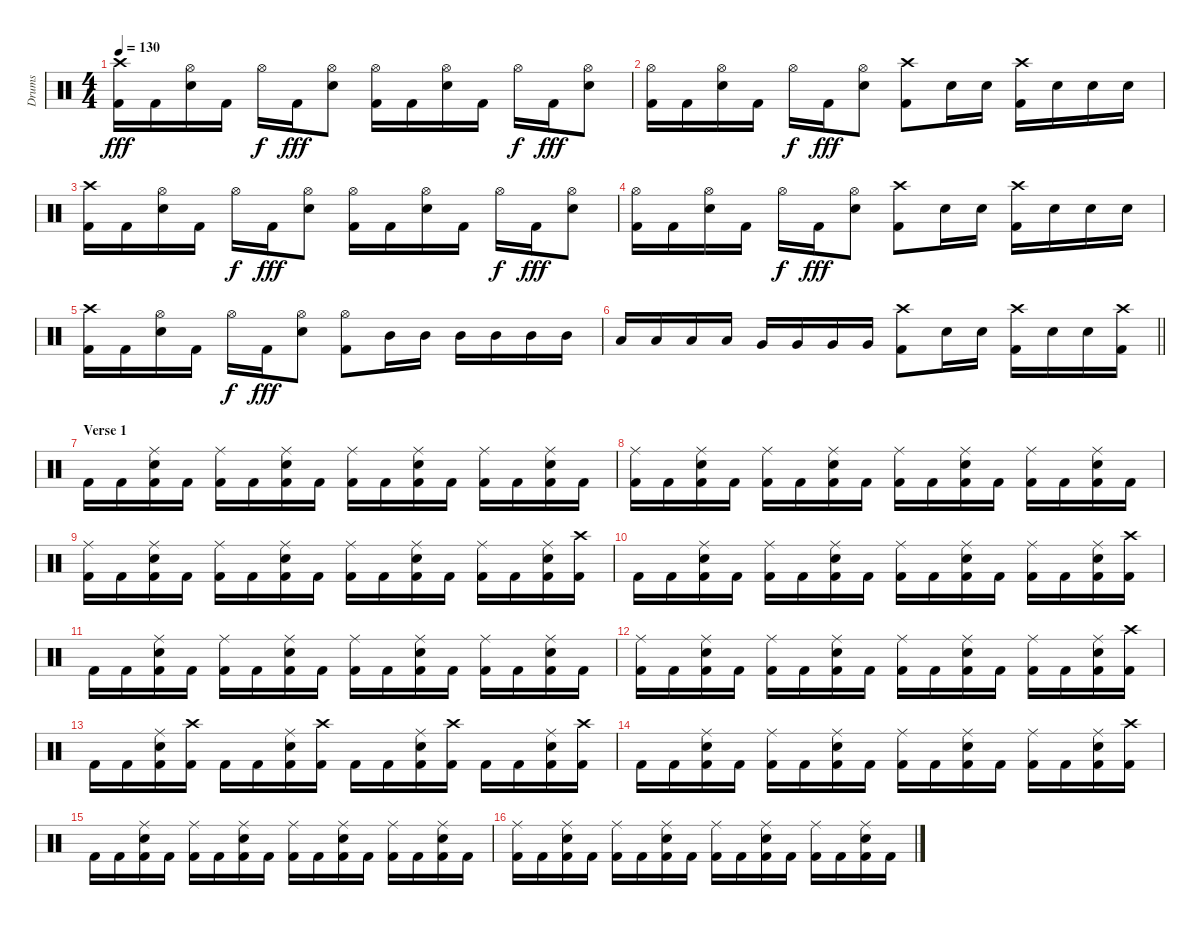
\track ("Drums" "Drums") {instrument percussion}
\staff {score}
\articulation defaults
\ts (4 4)
\tempo 130
\clef neutral
\ks c
("Crash high (hit)" "Kick (hit) 2").16{dy fff} "Kick (hit) 2".16 ("Hi-Hat (open)" "Snare (hit) 2").16 "Kick (hit) 2".16 "Hi-Hat (open)".16{dy f} "Kick (hit) 2".16{dy fff} ("Hi-Hat (open)" "Snare (hit) 2").8 ("Hi-Hat (open)" "Kick (hit) 2").16 "Kick (hit) 2".16 ("Hi-Hat (open)" "Snare (hit) 2").16 "Kick (hit) 2".16 "Hi-Hat (open)".16{dy f} "Kick (hit) 2".16{dy fff} ("Hi-Hat (open)" "Snare (hit) 2").8 |
("Hi-Hat (open)" "Kick (hit) 2").16 "Kick (hit) 2".16 ("Hi-Hat (open)" "Snare (hit) 2").16 "Kick (hit) 2".16 "Hi-Hat (open)".16{dy f} "Kick (hit) 2".16{dy fff} ("Hi-Hat (open)" "Snare (hit) 2").8 ("Crash high (hit)" "Kick (hit) 2").8 "Snare (hit) 2".16 "Snare (hit) 2".16 ("Crash high (hit)" "Kick (hit) 2").16 "Snare (hit) 2".16 "Snare (hit) 2".16 "Snare (hit) 2".16 |
("Crash high (hit)" "Kick (hit) 2").16 "Kick (hit) 2".16 ("Hi-Hat (open)" "Snare (hit) 2").16 "Kick (hit) 2".16 "Hi-Hat (open)".16{dy f} "Kick (hit) 2".16{dy fff} ("Hi-Hat (open)" "Snare (hit) 2").8 ("Hi-Hat (open)" "Kick (hit) 2").16 "Kick (hit) 2".16 ("Hi-Hat (open)" "Snare (hit) 2").16 "Kick (hit) 2".16 "Hi-Hat (open)".16{dy f} "Kick (hit) 2".16{dy fff} ("Hi-Hat (open)" "Snare (hit) 2").8 |
("Hi-Hat (open)" "Kick (hit) 2").16 "Kick (hit) 2".16 ("Hi-Hat (open)" "Snare (hit) 2").16 "Kick (hit) 2".16 "Hi-Hat (open)".16{dy f} "Kick (hit) 2".16{dy fff} ("Hi-Hat (open)" "Snare (hit) 2").8 ("Crash high (hit)" "Kick (hit) 2").8 "Snare (hit) 2".16 "Snare (hit) 2".16 ("Crash high (hit)" "Kick (hit) 2").16 "Snare (hit) 2".16 "Snare (hit) 2".16 "Snare (hit) 2".16 |
("Crash high (hit)" "Kick (hit) 2").16 "Kick (hit) 2".16 ("Hi-Hat (open)" "Snare (hit) 2").16 "Kick (hit) 2".16 "Hi-Hat (open)".16{dy f} "Kick (hit) 2".16{dy fff} ("Hi-Hat (open)" "Snare (hit) 2").8 ("Hi-Hat (open)" "Kick (hit) 2").8 "Mid Tom (hit)".16 "Mid Tom (hit)".16 "Mid Tom (hit)".16 "Mid Tom (hit)".16 "Mid Tom (hit)".16 "Mid Tom (hit)".16 |
\barLineRight lightlight "Low Tom (hit)".16 "Low Tom (hit)".16 "Low Tom (hit)".16 "Low Tom (hit)".16 "Very Low Tom (hit)".16 "Very Low Tom (hit)".16 "Very Low Tom (hit)".16 "Very Low Tom (hit)".16
("Crash high (hit)" "Kick (hit) 2").8 "Snare (hit) 2".16 "Snare (hit) 2".16 ("Crash high (hit)" "Kick (hit) 2").16 "Snare (hit) 2".16 "Snare (hit) 2".16 ("Crash high (hit)" "Kick (hit) 2").16 |
\section ("" "Verse 1")
"Kick (hit) 2".16 "Kick (hit) 2".16 ("Ride (middle)" "Snare (hit) 2" "Kick (hit) 2").16 "Kick (hit) 2".16 ("Ride (middle)" "Kick (hit) 2").16 "Kick (hit) 2".16 ("Ride (middle)" "Snare (hit) 2" "Kick (hit) 2").16 "Kick (hit) 2".16 ("Ride (middle)" "Kick (hit) 2").16 "Kick (hit) 2".16 ("Ride (middle)" "Snare (hit) 2" "Kick (hit) 2").16 "Kick (hit) 2".16 ("Ride (middle)" "Kick (hit) 2").16 "Kick (hit) 2".16 ("Ride (middle)" "Snare (hit) 2" "Kick (hit) 2").16 "Kick (hit) 2".16 |
("Ride (middle)" "Kick (hit) 2").16 "Kick (hit) 2".16 ("Ride (middle)" "Snare (hit) 2" "Kick (hit) 2").16 "Kick (hit) 2".16 ("Ride (middle)" "Kick (hit) 2").16 "Kick (hit) 2".16 ("Ride (middle)" "Snare (hit) 2" "Kick (hit) 2").16 "Kick (hit) 2".16 ("Ride (middle)" "Kick (hit) 2").16 "Kick (hit) 2".16 ("Ride (middle)" "Snare (hit) 2" "Kick (hit) 2").16 "Kick (hit) 2".16 ("Ride (middle)" "Kick (hit) 2").16 "Kick (hit) 2".16 ("Ride (middle)" "Snare (hit) 2" "Kick (hit) 2").16 "Kick (hit) 2".16 |
("Ride (middle)" "Kick (hit) 2").16 "Kick (hit) 2".16 ("Ride (middle)" "Snare (hit) 2" "Kick (hit) 2").16 "Kick (hit) 2".16 ("Ride (middle)" "Kick (hit) 2").16 "Kick (hit) 2".16 ("Ride (middle)" "Snare (hit) 2" "Kick (hit) 2").16 "Kick (hit) 2".16 ("Ride (middle)" "Kick (hit) 2").16 "Kick (hit) 2".16 ("Ride (middle)" "Snare (hit) 2" "Kick (hit) 2").16 "Kick (hit) 2".16 ("Ride (middle)" "Kick (hit) 2").16 "Kick (hit) 2".16 ("Ride (middle)" "Snare (hit) 2" "Kick (hit) 2").16 ("Crash high (hit)" "Kick (hit) 2").16 |
"Kick (hit) 2".16 "Kick (hit) 2".16 ("Ride (middle)" "Snare (hit) 2" "Kick (hit) 2").16 "Kick (hit) 2".16 ("Ride (middle)" "Kick (hit) 2").16 "Kick (hit) 2".16 ("Ride (middle)" "Snare (hit) 2" "Kick (hit) 2").16 "Kick (hit) 2".16 ("Ride (middle)" "Kick (hit) 2").16 "Kick (hit) 2".16 ("Ride (middle)" "Snare (hit) 2" "Kick (hit) 2").16 "Kick (hit) 2".16 ("Ride (middle)" "Kick (hit) 2").16 "Kick (hit) 2".16 ("Ride (middle)" "Snare (hit) 2" "Kick (hit) 2").16 ("Crash high (hit)" "Kick (hit) 2").16 |
"Kick (hit) 2".16 "Kick (hit) 2".16 ("Ride (middle)" "Snare (hit) 2" "Kick (hit) 2").16 "Kick (hit) 2".16 ("Ride (middle)" "Kick (hit) 2").16 "Kick (hit) 2".16 ("Ride (middle)" "Snare (hit) 2" "Kick (hit) 2").16 "Kick (hit) 2".16 ("Ride (middle)" "Kick (hit) 2").16 "Kick (hit) 2".16 ("Ride (middle)" "Snare (hit) 2" "Kick (hit) 2").16 "Kick (hit) 2".16 ("Ride (middle)" "Kick (hit) 2").16 "Kick (hit) 2".16 ("Ride (middle)" "Snare (hit) 2" "Kick (hit) 2").16 "Kick (hit) 2".16 |
("Ride (middle)" "Kick (hit) 2").16 "Kick (hit) 2".16 ("Ride (middle)" "Snare (hit) 2" "Kick (hit) 2").16 "Kick (hit) 2".16 ("Ride (middle)" "Kick (hit) 2").16 "Kick (hit) 2".16 ("Ride (middle)" "Snare (hit) 2" "Kick (hit) 2").16 "Kick (hit) 2".16 ("Ride (middle)" "Kick (hit) 2").16 "Kick (hit) 2".16 ("Ride (middle)" "Snare (hit) 2" "Kick (hit) 2").16 "Kick (hit) 2".16 ("Ride (middle)" "Kick (hit) 2").16 "Kick (hit) 2".16 ("Ride (middle)" "Snare (hit) 2" "Kick (hit) 2").16 ("Crash high (hit)" "Kick (hit) 2").16 |
"Kick (hit) 2".16 "Kick (hit) 2".16 ("Ride (middle)" "Snare (hit) 2" "Kick (hit) 2").16 ("Crash high (hit)" "Kick (hit) 2").16 "Kick (hit) 2".16 "Kick (hit) 2".16 ("Ride (middle)" "Snare (hit) 2" "Kick (hit) 2").16 ("Crash high (hit)" "Kick (hit) 2").16 "Kick (hit) 2".16 "Kick (hit) 2".16 ("Ride (middle)" "Snare (hit) 2" "Kick (hit) 2").16 ("Crash high (hit)" "Kick (hit) 2").16 "Kick (hit) 2".16 "Kick (hit) 2".16 ("Ride (middle)" "Snare (hit) 2" "Kick (hit) 2").16 ("Crash high (hit)" "Kick (hit) 2").16 |
"Kick (hit) 2".16 "Kick (hit) 2".16 ("Ride (middle)" "Snare (hit) 2" "Kick (hit) 2").16 "Kick (hit) 2".16 ("Ride (middle)" "Kick (hit) 2").16 "Kick (hit) 2".16 ("Ride (middle)" "Snare (hit) 2" "Kick (hit) 2").16 "Kick (hit) 2".16 ("Ride (middle)" "Kick (hit) 2").16 "Kick (hit) 2".16 ("Ride (middle)" "Snare (hit) 2" "Kick (hit) 2").16 "Kick (hit) 2".16 ("Ride (middle)" "Kick (hit) 2").16 "Kick (hit) 2".16 ("Ride (middle)" "Snare (hit) 2" "Kick (hit) 2").16 ("Crash high (hit)" "Kick (hit) 2").16 |
"Kick (hit) 2".16 "Kick (hit) 2".16 ("Ride (middle)" "Snare (hit) 2" "Kick (hit) 2").16 "Kick (hit) 2".16 ("Ride (middle)" "Kick (hit) 2").16 "Kick (hit) 2".16 ("Ride (middle)" "Snare (hit) 2" "Kick (hit) 2").16 "Kick (hit) 2".16 ("Ride (middle)" "Kick (hit) 2").16 "Kick (hit) 2".16 ("Ride (middle)" "Snare (hit) 2" "Kick (hit) 2").16 "Kick (hit) 2".16 ("Ride (middle)" "Kick (hit) 2").16 "Kick (hit) 2".16 ("Ride (middle)" "Snare (hit) 2" "Kick (hit) 2").16 "Kick (hit) 2".16 |
("Ride (middle)" "Kick (hit) 2").16 "Kick (hit) 2".16 ("Ride (middle)" "Snare (hit) 2" "Kick (hit) 2").16 "Kick (hit) 2".16 ("Ride (middle)" "Kick (hit) 2").16 "Kick (hit) 2".16 ("Ride (middle)" "Snare (hit) 2" "Kick (hit) 2").16 "Kick (hit) 2".16 ("Ride (middle)" "Kick (hit) 2").16 "Kick (hit) 2".16 ("Ride (middle)" "Snare (hit) 2" "Kick (hit) 2").16 "Kick (hit) 2".16 ("Ride (middle)" "Kick (hit) 2").16 "Kick (hit) 2".16 ("Ride (middle)" "Snare (hit) 2" "Kick (hit) 2").16 "Kick (hit) 2".16
